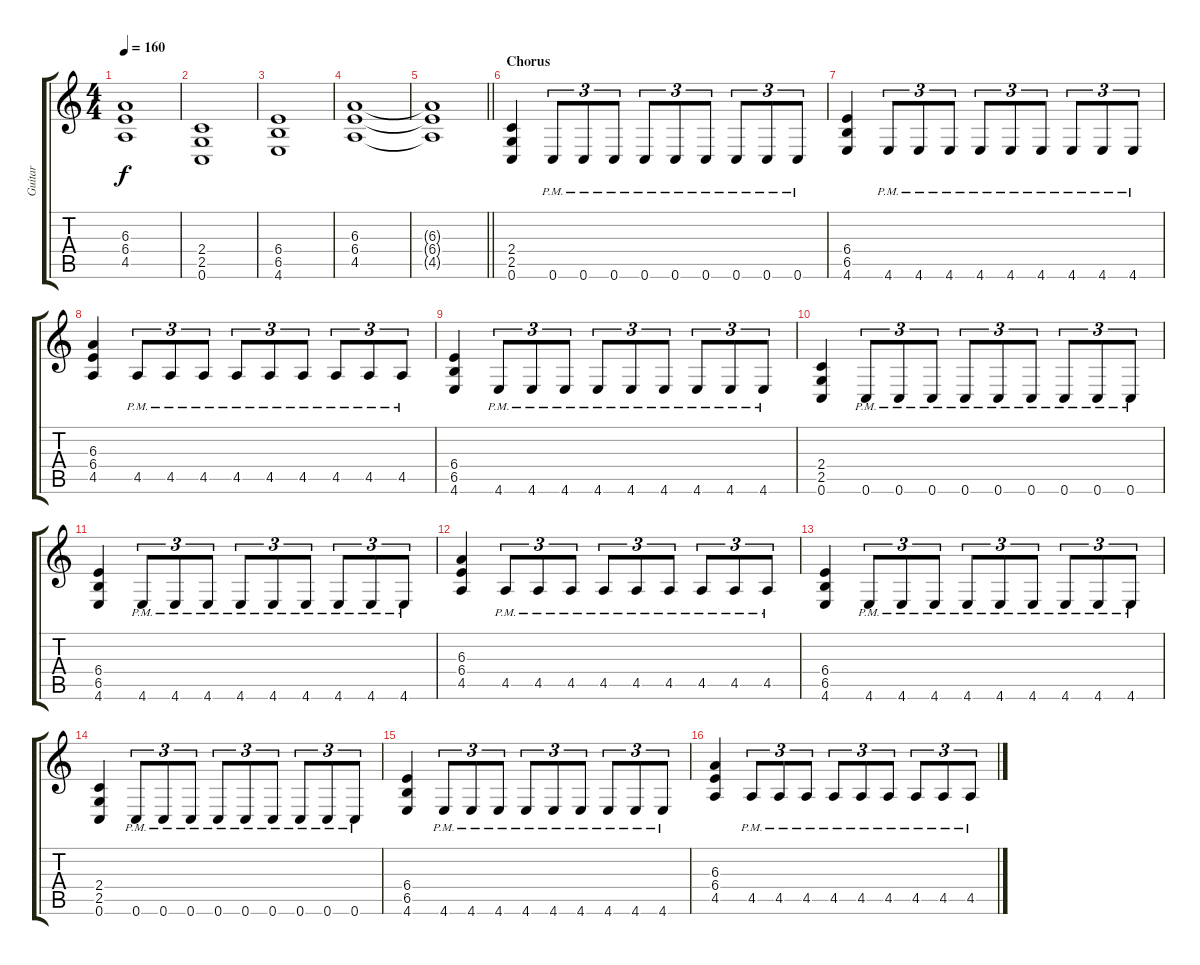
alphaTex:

\track ("Guitar" "Guitar") {instrument distortionguitar}
\staff {score tabs}
\tuning (C4 G3 Eb3 Bb2 F2 C2) {hide}
\ts (4 4)
\tempo 160
\clef g2
\ks c
(6.3{t} 6.4{t} 4.5{t}).1{dy f} |
(2.4 2.5 0.6).1 |
(6.4 6.5 4.6).1 |
(6.3 6.4 4.5).1 |
\barLineRight lightlight
(6.3{t} 6.4{t} 4.5{t}).1 |
\section ("" "Chorus")
(2.4 2.5 0.6).4 0.6{pm}.8{tu (3 2)} 0.6{pm}.8{tu (3 2)} 0.6{pm}.8{tu (3 2)} 0.6{pm}.8{tu (3 2)} 0.6{pm}.8{tu (3 2)} 0.6{pm}.8{tu (3 2)} 0.6{pm}.8{tu (3 2)} 0.6{pm}.8{tu (3 2)} 0.6{pm}.8{tu (3 2)} |
(6.4 6.5 4.6).4 4.6{pm}.8{tu (3 2)} 4.6{pm}.8{tu (3 2)} 4.6{pm}.8{tu (3 2)} 4.6{pm}.8{tu (3 2)} 4.6{pm}.8{tu (3 2)} 4.6{pm}.8{tu (3 2)} 4.6{pm}.8{tu (3 2)} 4.6{pm}.8{tu (3 2)} 4.6{pm}.8{tu (3 2)} |
(6.3 6.4 4.5).4 4.5{pm}.8{tu (3 2)} 4.5{pm}.8{tu (3 2)} 4.5{pm}.8{tu (3 2)} 4.5{pm}.8{tu (3 2)} 4.5{pm}.8{tu (3 2)} 4.5{pm}.8{tu (3 2)} 4.5{pm}.8{tu (3 2)} 4.5{pm}.8{tu (3 2)} 4.5{pm}.8{tu (3 2)} |
(6.4 6.5 4.6).4 4.6{pm}.8{tu (3 2)} 4.6{pm}.8{tu (3 2)} 4.6{pm}.8{tu (3 2)} 4.6{pm}.8{tu (3 2)} 4.6{pm}.8{tu (3 2)} 4.6{pm}.8{tu (3 2)} 4.6{pm}.8{tu (3 2)} 4.6{pm}.8{tu (3 2)} 4.6{pm}.8{tu (3 2)} |
(2.4 2.5 0.6).4 0.6{pm}.8{tu (3 2)} 0.6{pm}.8{tu (3 2)} 0.6{pm}.8{tu (3 2)} 0.6{pm}.8{tu (3 2)} 0.6{pm}.8{tu (3 2)} 0.6{pm}.8{tu (3 2)} 0.6{pm}.8{tu (3 2)} 0.6{pm}.8{tu (3 2)} 0.6{pm}.8{tu (3 2)} |
(6.4 6.5 4.6).4 4.6{pm}.8{tu (3 2)} 4.6{pm}.8{tu (3 2)} 4.6{pm}.8{tu (3 2)} 4.6{pm}.8{tu (3 2)} 4.6{pm}.8{tu (3 2)} 4.6{pm}.8{tu (3 2)} 4.6{pm}.8{tu (3 2)} 4.6{pm}.8{tu (3 2)} 4.6{pm}.8{tu (3 2)} |
(6.3 6.4 4.5).4 4.5{pm}.8{tu (3 2)} 4.5{pm}.8{tu (3 2)} 4.5{pm}.8{tu (3 2)} 4.5{pm}.8{tu (3 2)} 4.5{pm}.8{tu (3 2)} 4.5{pm}.8{tu (3 2)} 4.5{pm}.8{tu (3 2)} 4.5{pm}.8{tu (3 2)} 4.5{pm}.8{tu (3 2)} |
(6.4 6.5 4.6).4 4.6{pm}.8{tu (3 2)} 4.6{pm}.8{tu (3 2)} 4.6{pm}.8{tu (3 2)} 4.6{pm}.8{tu (3 2)} 4.6{pm}.8{tu (3 2)} 4.6{pm}.8{tu (3 2)} 4.6{pm}.8{tu (3 2)} 4.6{pm}.8{tu (3 2)} 4.6{pm}.8{tu (3 2)} |
(2.4 2.5 0.6).4 0.6{pm}.8{tu (3 2)} 0.6{pm}.8{tu (3 2)} 0.6{pm}.8{tu (3 2)} 0.6{pm}.8{tu (3 2)} 0.6{pm}.8{tu (3 2)} 0.6{pm}.8{tu (3 2)} 0.6{pm}.8{tu (3 2)} 0.6{pm}.8{tu (3 2)} 0.6{pm}.8{tu (3 2)} |
(6.4 6.5 4.6).4 4.6{pm}.8{tu (3 2)} 4.6{pm}.8{tu (3 2)} 4.6{pm}.8{tu (3 2)} 4.6{pm}.8{tu (3 2)} 4.6{pm}.8{tu (3 2)} 4.6{pm}.8{tu (3 2)} 4.6{pm}.8{tu (3 2)} 4.6{pm}.8{tu (3 2)} 4.6{pm}.8{tu (3 2)} |
(6.3 6.4 4.5).4 4.5{pm}.8{tu (3 2)} 4.5{pm}.8{tu (3 2)} 4.5{pm}.8{tu (3 2)} 4.5{pm}.8{tu (3 2)} 4.5{pm}.8{tu (3 2)} 4.5{pm}.8{tu (3 2)} 4.5{pm}.8{tu (3 2)} 4.5{pm}.8{tu (3 2)} 4.5{pm}.8{tu (3 2)}
